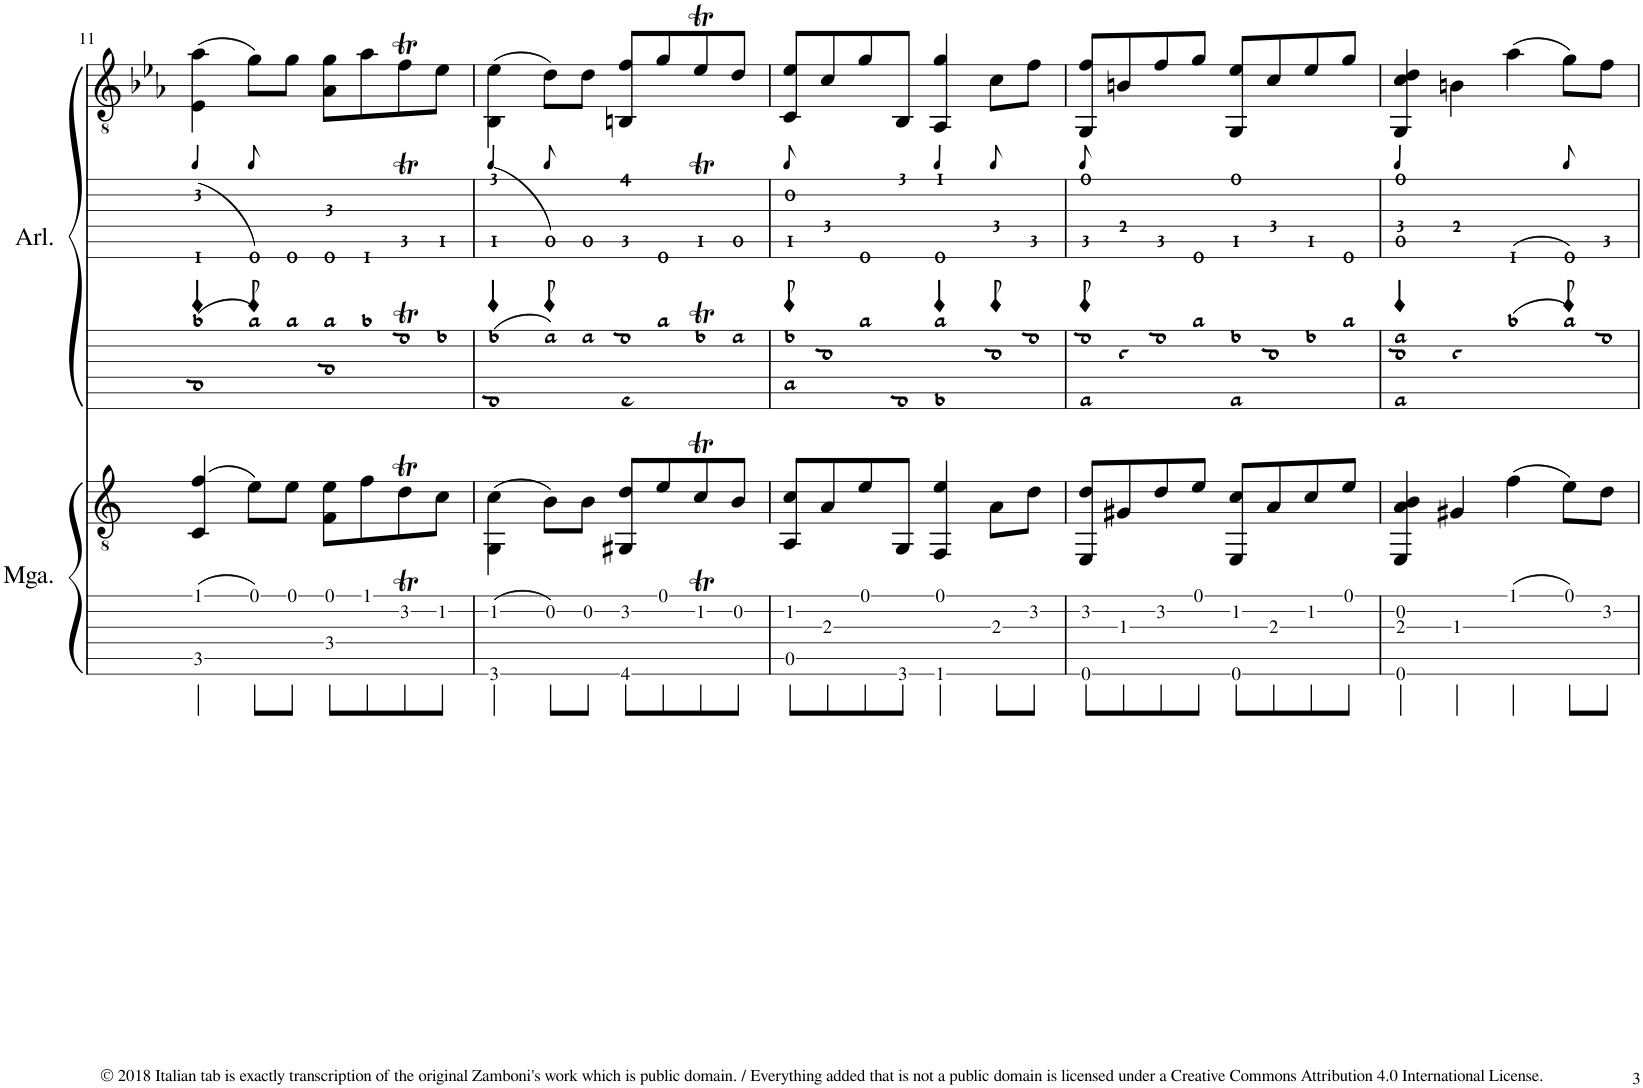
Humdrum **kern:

**kern	**kern	**kern	**kern	**kern
*part2	*part2	*part1	*part1	*part1
*staff5	*staff4	*staff3	*staff2	*staff1
*I"Modern guitar arr.	*	*I"Archlute	*	*
*I'Mga.	*	*I'Arl.	*	*
!!LO:PB:g=z
*	*clefGv2	*	*	*clefGv2
*k[b-e-a-]	*	*k[b-e-a-]	*k[b-e-a-]	*k[b-e-a-]
*M4/4	*M4/4	*M4/4	*M4/4	*M4/4
*met(c)	*met(c)	*met(c)	*met(c)	*met(c)
=11	=11	=11	=11	=11
4C\ 4f\	(4C/ 4f/	4E- 4a-	4E- 4a-	(4E-\ 4a-\
8e\L	8e\L)	8gL	8gL	8g\L)
8e\J	8e\J	8gJ	8gJ	8g\J
8F\ 8e\L	8F\ 8e\L	8A-\ 8g\L	8A-\ 8g\L	8A-\ 8g\L
8f\	8f\	8a-J	8a-J	8a-\
8dt\	8dt\	8fTL	8fTL	8fT\
8c\J	8c\J	8e-J	8e-J	8e-\J
=12	=12	=12	=12	=12
4GG\ 4c\	(4GG\ 4c\	4BB- 4e-	4BB- 4e-	(4BB-\ 4e-\
8B\L	8B\L)	8dL	8dL	8d\L)
8B\J	8B\J	8dJ	8dJ	8d\J
8GG#X\ 8d\L	8GG#X/ 8d/L	8BBn\ 8f\L	8BBn\ 8f\L	8BBn/ 8f/L
8e\	8e/	8gJ	8gJ	8g/
8cT\	8cT/	8e-TL	8e-TL	8e-T/
8B\J	8B/J	8dJ	8dJ	8d/J
=13	=13	=13	=13	=13
8AA\ 8c\L	8AA/ 8c/L	8C\ 8e-\L	8C\ 8e-\L	8C/ 8e-/L
8A\	8A/	8cJ	8cJ	8c/
8e\	8e/	8gL	8gL	8g/
8GG\J	8GG/J	8BB-J	8BB-J	8BB-/J
4FF\ 4e\	4FF/ 4e/	4AA- 4g	4AA- 4g	4AA-/ 4g/
8A\L	8A\L	8cL	8cL	8c\L
8d\J	8d\J	8fJ	8fJ	8f\J
=14	=14	=14	=14	=14
8EE\ 8d\L	8EE/ 8d/L	8GG\ 8f\L	8GG\ 8f\L	8GG/ 8f/L
8G#X\	8G#X/	8BnJ	8BnJ	8Bn/
8d\	8d/	8fL	8fL	8f/
8e\J	8e/J	8gJ	8gJ	8g/J
8EE\ 8c\L	8EE/ 8c/L	8GG\ 8e-\L	8GG\ 8e-\L	8GG/ 8e-/L
8A\	8A/	8cJ	8cJ	8c/
8c\	8c/	8e-L	8e-L	8e-/
8e\J	8e/J	8gJ	8gJ	8g/J
=15	=15	=15	=15	=15
4EE\ 4A\ 4B\	4EE/ 4A/ 4B/	4GG 4c 4d	4GG 4c 4d	4GG/ 4c/ 4d/
4G#X\	4G#X/	4Bn	4Bn	4Bn\
4f\	(4f\	4a-	4a-	(4a-\
8e\L	8e\L)	8gL	8gL	8g\L)
8d\J	8d\J	8fJ	8fJ	8f\J
=	=	=	=	=
*-	*-	*-	*-	*-
